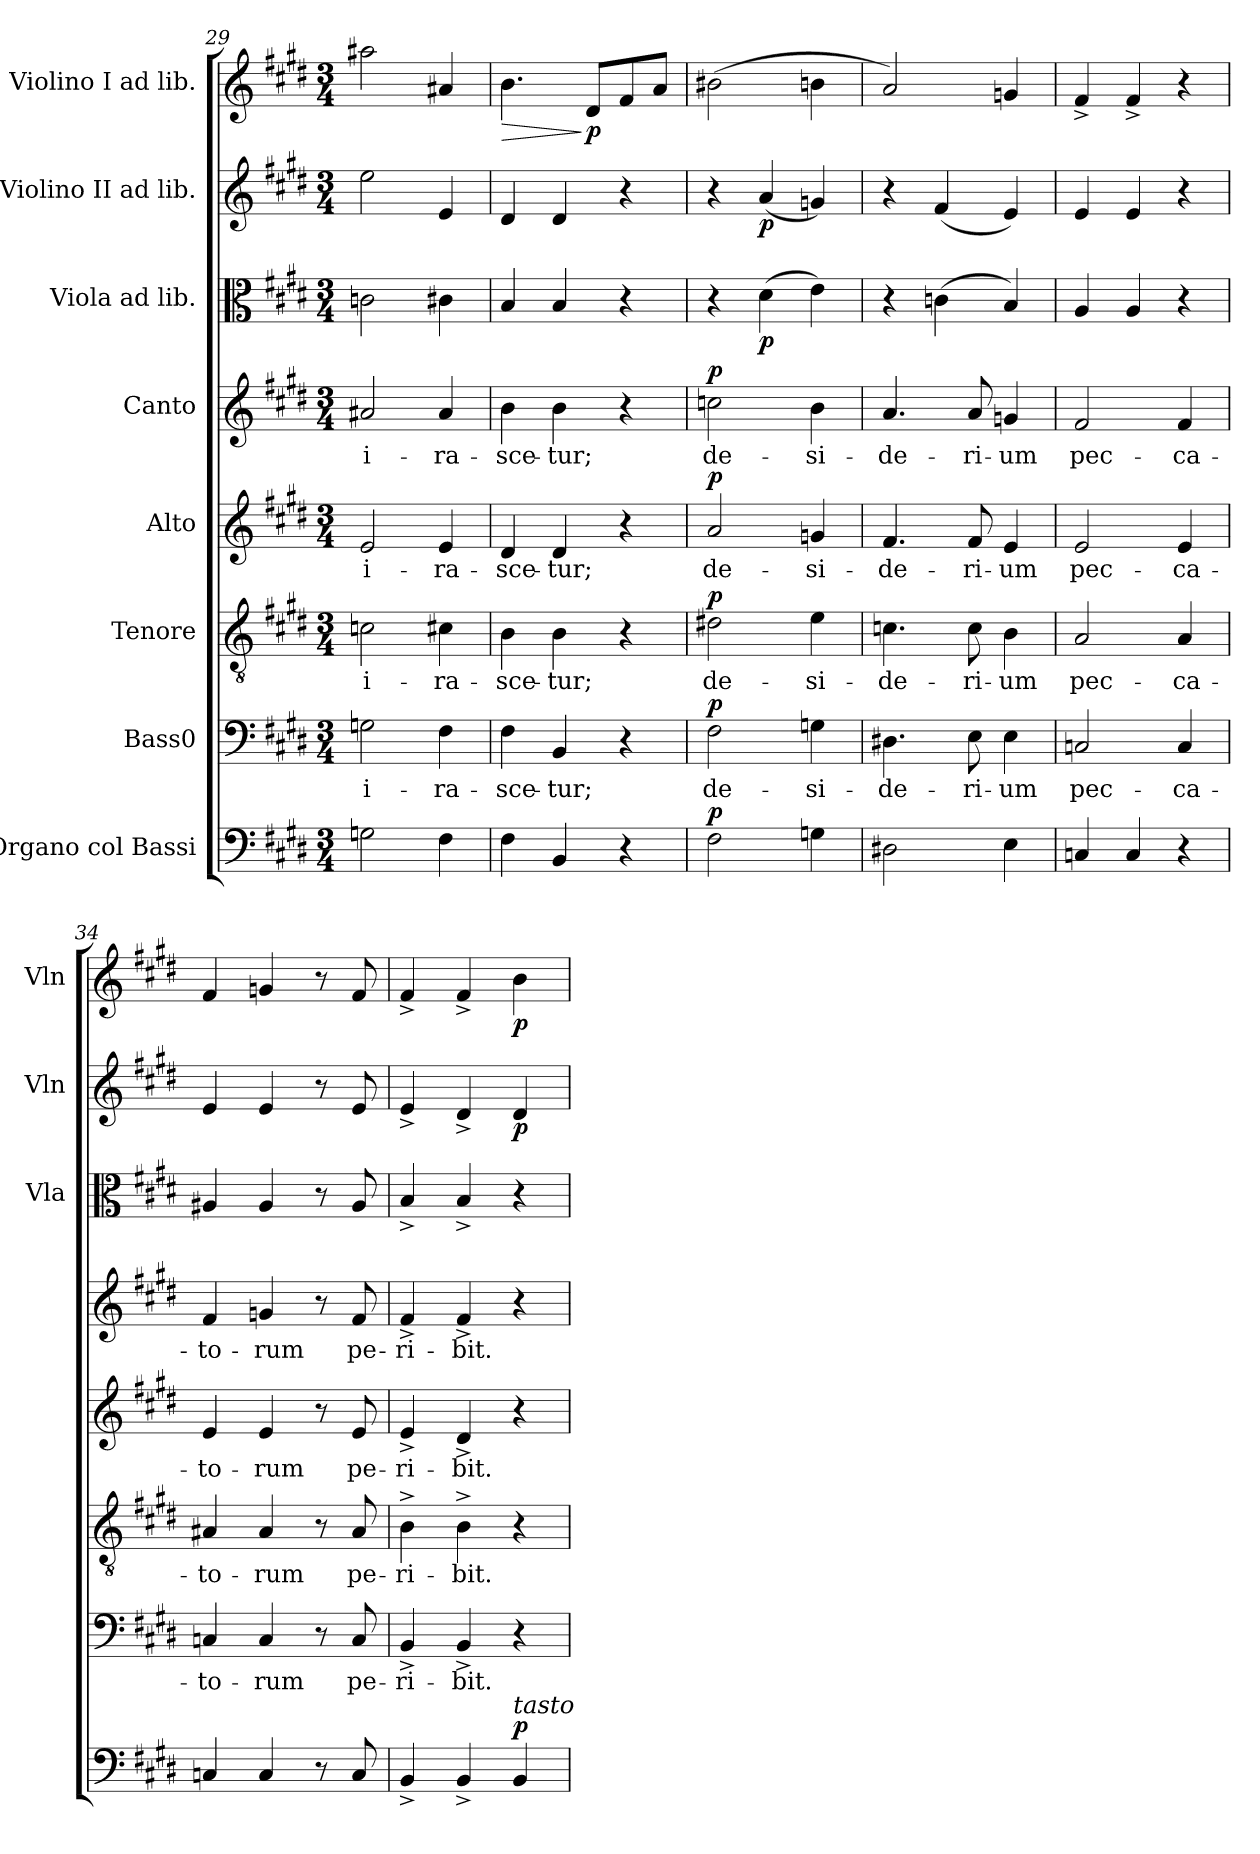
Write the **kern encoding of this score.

**kern	**dynam	**kern	**text	**dynam	**kern	**text	**dynam	**kern	**text	**dynam	**kern	**text	**dynam	**kern	**dynam	**kern	**dynam	**kern	**dynam
*part8	*part8	*part7	*part7	*part7	*part6	*part6	*part6	*part5	*part5	*part5	*part4	*part4	*part4	*part3	*part3	*part2	*part2	*part1	*part1
*staff8	*staff8	*staff7	*staff7	*staff7	*staff6	*staff6	*staff6	*staff5	*staff5	*staff5	*staff4	*staff4	*staff4	*staff3	*staff3	*staff2	*staff2	*staff1	*staff1
*I"Organo col Bassi	*	*I"Bass0	*	*	*I"Tenore	*	*	*I"Alto	*	*	*I"Canto	*	*	*I"Viola ad lib.	*	*I"Violino II ad lib.	*	*I"Violino I ad lib.	*
*	*	*	*	*	*	*	*	*	*	*	*	*	*	*I'Vla	*	*I'Vln	*	*I'Vln	*
*clefF4	*	*clefF4	*	*	*clefGv2	*	*	*clefG2	*	*	*clefG2	*	*	*clefC3	*	*clefG2	*	*clefG2	*
*k[f#c#g#d#]	*	*k[f#c#g#d#]	*	*	*k[f#c#g#d#]	*	*	*k[f#c#g#d#]	*	*	*k[f#c#g#d#]	*	*	*k[f#c#g#d#]	*	*k[f#c#g#d#]	*	*k[f#c#g#d#]	*
*M3/4	*	*M3/4	*	*	*M3/4	*	*	*M3/4	*	*	*M3/4	*	*	*M3/4	*	*M3/4	*	*M3/4	*
=29	=29	=29	=29	=29	=29	=29	=29	=29	=29	=29	=29	=29	=29	=29	=29	=29	=29	=29	=29
!	!	!	!LO:LY:b	!	!	!LO:LY:b	!	!	!LO:LY:b	!	!	!LO:LY:b	!	!	!	!	!	!	!
2Gn\	.	2Gn\	i-	.	2cn\	i-	.	2e/	i-	.	2a#X/	i-	.	2cn\	.	2ee\	.	2aa#X\	.
!	!	!	!LO:LY:b	!	!	!LO:LY:b	!	!	!LO:LY:b	!	!	!LO:LY:b	!	!	!	!	!	!	!
4F#\	.	4F#\	-ra-	.	4c#X\	-ra-	.	4e/	-ra-	.	4a#/	-ra-	.	4c#X\	.	4e/	.	4a#X/	.
=30	=30	=30	=30	=30	=30	=30	=30	=30	=30	=30	=30	=30	=30	=30	=30	=30	=30	=30	=30
!	!	!	!LO:LY:b	!	!	!LO:LY:b	!	!	!LO:LY:b	!	!	!LO:LY:b	!	!	!	!	!	!	!LO:HP:b
4F#\	.	4F#\	-sce-	.	4B\	-sce-	.	4d#/	-sce-	.	4b\	-sce-	.	4B/	.	4d#/	.	4.b\	>
!	!	!	!LO:LY:b	!	!	!LO:LY:b	!	!	!LO:LY:b	!	!	!LO:LY:b	!	!	!	!	!	!	!
4BB/	.	4BB/	-tur;	.	4B\	-tur;	.	4d#/	-tur;	.	4b\	-tur;	.	4B/	.	4d#/	.	.	.
!	!	!	!	!	!	!	!	!	!	!	!	!	!	!	!	!	!	!	!LO:DY:n=1:b
.	.	.	.	.	.	.	.	.	.	.	.	.	.	.	.	.	.	8d#/L	] p
4r	.	4r	.	.	4r	.	.	4r	.	.	4r	.	.	4r	.	4r	.	8f#/	.
.	.	.	.	.	.	.	.	.	.	.	.	.	.	.	.	.	.	8a/J	.
!!LO:LB:g=z
=31	=31	=31	=31	=31	=31	=31	=31	=31	=31	=31	=31	=31	=31	=31	=31	=31	=31	=31	=31
!	!LO:DY:a	!	!LO:LY:b	!LO:DY:a	!	!LO:LY:b	!LO:DY:a	!	!LO:LY:b	!LO:DY:a	!	!LO:LY:b	!LO:DY:a	!	!	!	!	!	!
2F#\	p	2F#\	de-	p	2d#X\	de-	p	2a/	de-	p	2ccn\	de-	p	4r	.	4r	.	(2b#X\	.
!	!	!	!	!	!	!	!	!	!	!	!	!	!	!	!LO:DY:b	!	!LO:DY:b	!	!
.	.	.	.	.	.	.	.	.	.	.	.	.	.	(4d#\	p	(4a/	p	.	.
!	!	!	!LO:LY:b	!	!	!LO:LY:b	!	!	!LO:LY:b	!	!	!LO:LY:b	!	!	!	!	!	!	!
4Gn\	.	4Gn\	-si-	.	4e\	-si-	.	4gn/	-si-	.	4b\	-si-	.	4e\)	.	4gn/)	.	4bn\	.
=32	=32	=32	=32	=32	=32	=32	=32	=32	=32	=32	=32	=32	=32	=32	=32	=32	=32	=32	=32
!	!	!	!LO:LY:b	!	!	!LO:LY:b	!	!	!LO:LY:b	!	!	!LO:LY:b	!	!	!	!	!	!	!
2D#X\	.	4.D#X\	-de-	.	4.cn\	-de-	.	4.f#/	-de-	.	4.a/	-de-	.	4r	.	4r	.	2a/)	.
.	.	.	.	.	.	.	.	.	.	.	.	.	.	(4cn\	.	(4f#/	.	.	.
!	!	!	!LO:LY:b	!	!	!LO:LY:b	!	!	!LO:LY:b	!	!	!LO:LY:b	!	!	!	!	!	!	!
.	.	8E\	-ri-	.	8c\	-ri-	.	8f#/	-ri-	.	8a/	-ri-	.	.	.	.	.	.	.
!	!	!	!LO:LY:b	!	!	!LO:LY:b	!	!	!LO:LY:b	!	!	!LO:LY:b	!	!	!	!	!	!	!
4E\	.	4E\	-um	.	4B\	-um	.	4e/	-um	.	4gn/	-um	.	4B/)	.	4e/)	.	4gn/	.
=33	=33	=33	=33	=33	=33	=33	=33	=33	=33	=33	=33	=33	=33	=33	=33	=33	=33	=33	=33
!	!	!	!LO:LY:b	!	!	!LO:LY:b	!	!	!LO:LY:b	!	!	!LO:LY:b	!	!	!	!	!	!	!
4Cn/	.	2Cn/	pec-	.	2A/	pec-	.	2e/	pec-	.	2f#/	pec-	.	4A/	.	4e/	.	4f#^/	.
4C/	.	.	.	.	.	.	.	.	.	.	.	.	.	4A/	.	4e/	.	4f#^/	.
!	!	!	!LO:LY:b	!	!	!LO:LY:b	!	!	!LO:LY:b	!	!	!LO:LY:b	!	!	!	!	!	!	!
4r	.	4C/	-ca-	.	4A/	-ca-	.	4e/	-ca-	.	4f#/	-ca-	.	4r	.	4r	.	4r	.
=34	=34	=34	=34	=34	=34	=34	=34	=34	=34	=34	=34	=34	=34	=34	=34	=34	=34	=34	=34
!	!	!	!LO:LY:b	!	!	!LO:LY:b	!	!	!LO:LY:b	!	!	!LO:LY:b	!	!	!	!	!	!	!
4Cn/	.	4Cn/	-to-	.	4A#X/	-to-	.	4e/	-to-	.	4f#/	-to-	.	4A#X/	.	4e/	.	4f#/	.
!	!	!	!LO:LY:b	!	!	!LO:LY:b	!	!	!LO:LY:b	!	!	!LO:LY:b	!	!	!	!	!	!	!
4C/	.	4C/	-rum	.	4A#/	-rum	.	4e/	-rum	.	4gn/	-rum	.	4A#/	.	4e/	.	4gn/	.
8r	.	8r	.	.	8r	.	.	8r	.	.	8r	.	.	8r	.	8r	.	8r	.
!	!	!	!LO:LY:b	!	!	!LO:LY:b	!	!	!LO:LY:b	!	!	!LO:LY:b	!	!	!	!	!	!	!
8C/	.	8C/	pe-	.	8A#/	pe-	.	8e/	pe-	.	8f#/	pe-	.	8A#/	.	8e/	.	8f#/	.
=35	=35	=35	=35	=35	=35	=35	=35	=35	=35	=35	=35	=35	=35	=35	=35	=35	=35	=35	=35
!	!	!	!LO:LY:b	!	!	!LO:LY:b	!	!	!LO:LY:b	!	!	!LO:LY:b	!	!	!	!	!	!	!
4BB^/	.	4BB^/	-ri-	.	4B^\	-ri-	.	4e^/	-ri-	.	4f#^/	-ri-	.	4B^/	.	4e^/	.	4f#^/	.
!	!	!	!LO:LY:b	!	!	!LO:LY:b	!	!	!LO:LY:b	!	!	!LO:LY:b	!	!	!	!	!	!	!
4BB^/	.	4BB^/	-bit.	.	4B^\	-bit.	.	4d#^/	-bit.	.	4f#^/	-bit.	.	4B^/	.	4d#^/	.	4f#^/	.
!LO:TX:a:i:t=tasto	!	!	!	!	!	!	!	!	!	!	!	!	!	!	!	!	!	!	!
!	!LO:DY:a	!	!	!	!	!	!	!	!	!	!	!	!	!	!	!	!LO:DY:b	!	!LO:DY:b
4BB/	p	4r	.	.	4r	.	.	4r	.	.	4r	.	.	4r	.	4d#/	p	4b\	p
=	=	=	=	=	=	=	=	=	=	=	=	=	=	=	=	=	=	=	=
*-	*-	*-	*-	*-	*-	*-	*-	*-	*-	*-	*-	*-	*-	*-	*-	*-	*-	*-	*-
